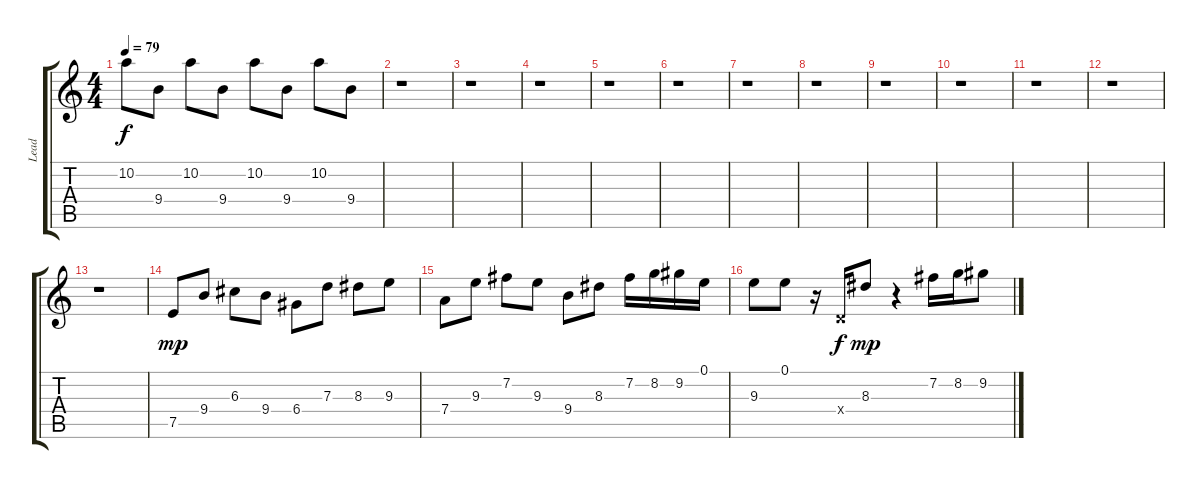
\track ("Lead" "Lead") {instrument electricguitarclean}
\staff {score tabs}
\tuning (E4 B3 G3 D3 A2 E2) {hide}
\ts (4 4)
\tempo 79
\clef g2
\ks c
10.2.8{dy f} 9.4.8 10.2.8 9.4.8 10.2.8 9.4.8 10.2.8 9.4.8 |
r.1 |
r.1 |
r.1 |
r.1 |
r.1 |
r.1 |
r.1 |
r.1 |
r.1 |
r.1 |
r.1 |
r.1 |
7.5.8{dy mp} 9.4.8 6.3.8 9.4.8 6.4.8 7.3.8 8.3.8 9.3.8 |
7.4.8 9.3.8 7.2.8 9.3.8 9.4.8 8.3.8 7.2.16 8.2.16 9.2.16 0.1.16 |
9.3.8 0.1.8 r.16 0.4{x}.16{dy f} 8.3.8{dy mp} r.4 7.2.16 8.2.16 9.2.8
